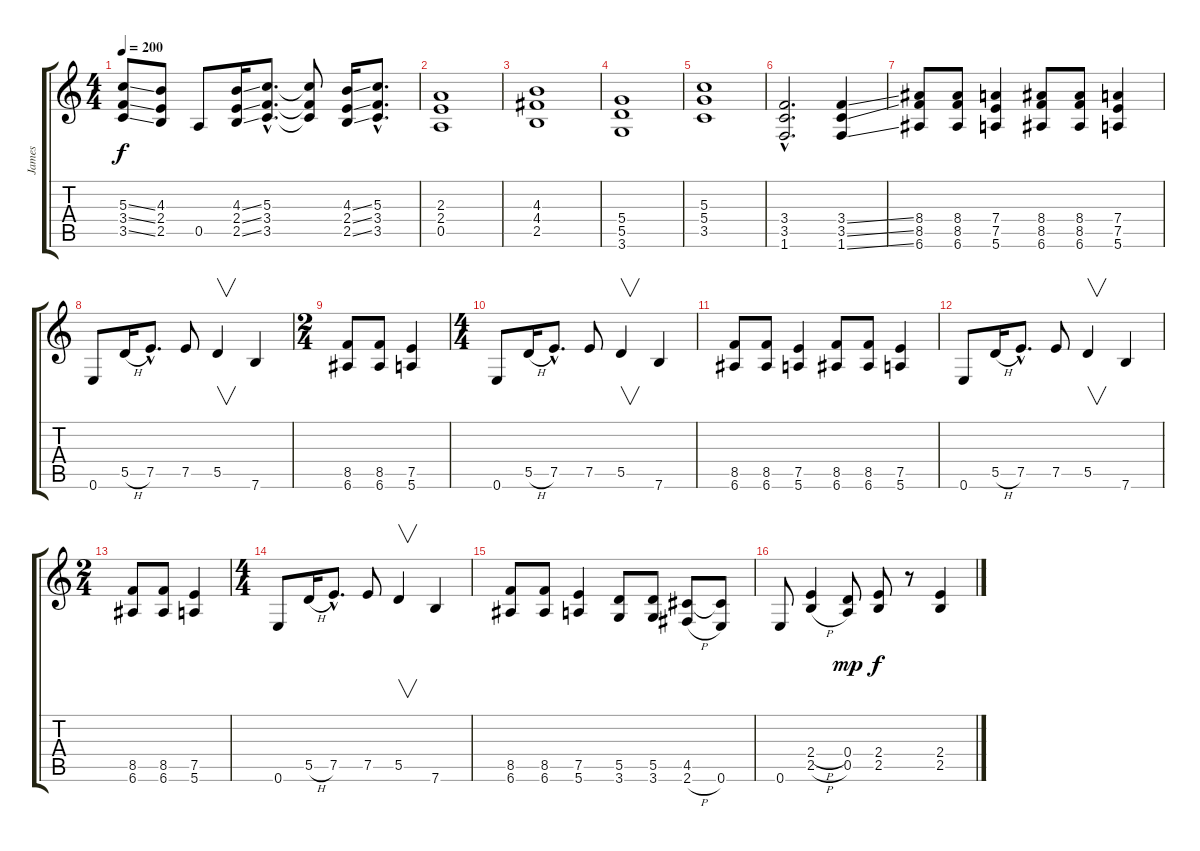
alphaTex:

\track ("James" "James") {instrument distortionguitar}
\staff {score tabs}
\tuning (E4 B3 G3 D3 A2 E2) {hide}
\ts (4 4)
\tempo 200
\clef g2
\ks c
(5.3{ss} 3.4{ss} 3.5{ss}).8{dy f} (4.3 2.4 2.5).8 0.5.8 (4.3{ss} 2.4{ss} 2.5{ss}).16 (5.3{hac} 3.4{hac} 3.5{hac}).8{d} (5.3{t} 3.4{t} 3.5{t}).8 (4.3{ss} 2.4{ss} 2.5{ss}).16 (5.3{hac} 3.4{hac} 3.5{hac}).8{d} |
(2.3 2.4 0.5).1 |
(4.3 4.4 2.5).1 |
(5.4 5.5 3.6).1 |
(5.3 5.4 3.5).1 |
(3.4{hac} 3.5{hac} 1.6{hac}).2{d} (3.4{ss} 3.5{ss} 1.6{ss}).4 |
(8.4 8.5 6.6).8 (8.4 8.5 6.6).8 (7.4 7.5 5.6).4 (8.4 8.5 6.6).8 (8.4 8.5 6.6).8 (7.4 7.5 5.6).4 |
0.6.8 5.5{h}.16 7.5{hac}.8{d} 7.5.8 5.5.4{v} 7.6.4 |
\ts (2 4)
(8.5 6.6).8 (8.5 6.6).8 (7.5 5.6).4 |
\ts (4 4)
0.6.8 5.5{h}.16 7.5{hac}.8{d} 7.5.8 5.5.4{v} 7.6.4 |
(8.5 6.6).8 (8.5 6.6).8 (7.5 5.6).4 (8.5 6.6).8 (8.5 6.6).8 (7.5 5.6).4 |
0.6.8 5.5{h}.16 7.5{hac}.8{d} 7.5.8 5.5.4{v} 7.6.4 |
\ts (2 4)
(8.5 6.6).8 (8.5 6.6).8 (7.5 5.6).4 |
\ts (4 4)
0.6.8 5.5{h}.16 7.5{hac}.8{d} 7.5.8 5.5.4{v} 7.6.4 |
(8.5 6.6).8 (8.5 6.6).8 (7.5 5.6).4 (5.5 3.6).8 (5.5 3.6).8 (4.5 2.6{h}).8 (4.5{t} 0.6).8 |
0.6.8 (2.4{h} 2.5{h}).4 (0.4 0.5).8{dy mp} (2.4 2.5).8{dy f} r.8 (2.4 2.5).4
